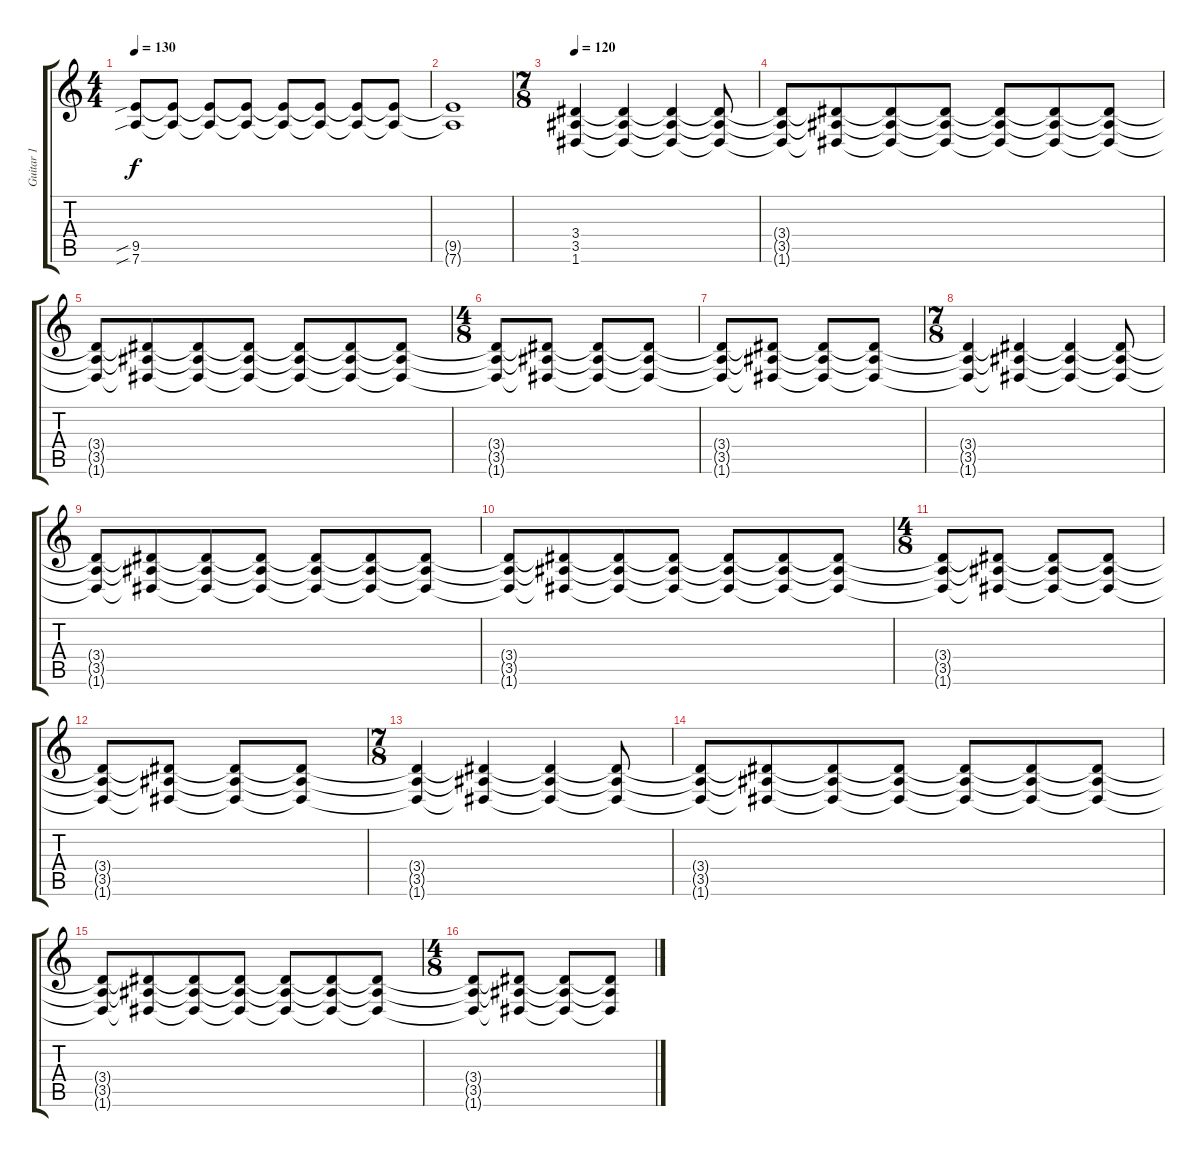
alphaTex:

\track ("Guitar 1" "Guitar 1") {instrument distortionguitar}
\staff {score tabs}
\tuning (D4 A3 F3 C3 G2 D2) {hide}
\ts (4 4)
\tempo 130
\clef g2
\ks c
(9.5{sib} 7.6{sib}).8{dy f} (9.5{t} 7.6{t}).8 (9.5{t} 7.6{t}).8 (9.5{t} 7.6{t}).8 (9.5{t} 7.6{t}).8 (9.5{t} 7.6{t}).8 (9.5{t} 7.6{t}).8 (9.5{t} 7.6{t}).8 |
(9.5{t} 7.6{t}).1 |
\ts (7 8)
\tempo 120
(3.4 3.5 1.6).4 (3.4{t} 3.5{t} 1.6{t}).4 (3.4{t} 3.5{t} 1.6{t}).4 (3.4{t} 3.5{t} 1.6{t}).8 |
(3.4{t} 3.5{t} 1.6{t}).8 (3.4{t} 3.5{t} 1.6{t}).8 (3.4{t} 3.5{t} 1.6{t}).8 (3.4{t} 3.5{t} 1.6{t}).8 (3.4{t} 3.5{t} 1.6{t}).8 (3.4{t} 3.5{t} 1.6{t}).8 (3.4{t} 3.5{t} 1.6{t}).8 |
(3.4{t} 3.5{t} 1.6{t}).8 (3.4{t} 3.5{t} 1.6{t}).8 (3.4{t} 3.5{t} 1.6{t}).8 (3.4{t} 3.5{t} 1.6{t}).8 (3.4{t} 3.5{t} 1.6{t}).8 (3.4{t} 3.5{t} 1.6{t}).8 (3.4{t} 3.5{t} 1.6{t}).8 |
\ts (4 8)
(3.4{t} 3.5{t} 1.6{t}).8 (3.4{t} 3.5{t} 1.6{t}).8 (3.4{t} 3.5{t} 1.6{t}).8 (3.4{t} 3.5{t} 1.6{t}).8 |
(3.4{t} 3.5{t} 1.6{t}).8 (3.4{t} 3.5{t} 1.6{t}).8 (3.4{t} 3.5{t} 1.6{t}).8 (3.4{t} 3.5{t} 1.6{t}).8 |
\ts (7 8)
(3.4{t} 3.5{t} 1.6{t}).4{volume 7} (3.4{t} 3.5{t} 1.6{t}).4 (3.4{t} 3.5{t} 1.6{t}).4 (3.4{t} 3.5{t} 1.6{t}).8 |
(3.4{t} 3.5{t} 1.6{t}).8 (3.4{t} 3.5{t} 1.6{t}).8 (3.4{t} 3.5{t} 1.6{t}).8 (3.4{t} 3.5{t} 1.6{t}).8 (3.4{t} 3.5{t} 1.6{t}).8 (3.4{t} 3.5{t} 1.6{t}).8 (3.4{t} 3.5{t} 1.6{t}).8 |
(3.4{t} 3.5{t} 1.6{t}).8 (3.4{t} 3.5{t} 1.6{t}).8 (3.4{t} 3.5{t} 1.6{t}).8 (3.4{t} 3.5{t} 1.6{t}).8 (3.4{t} 3.5{t} 1.6{t}).8 (3.4{t} 3.5{t} 1.6{t}).8 (3.4{t} 3.5{t} 1.6{t}).8 |
\ts (4 8)
(3.4{t} 3.5{t} 1.6{t}).8 (3.4{t} 3.5{t} 1.6{t}).8 (3.4{t} 3.5{t} 1.6{t}).8 (3.4{t} 3.5{t} 1.6{t}).8 |
(3.4{t} 3.5{t} 1.6{t}).8 (3.4{t} 3.5{t} 1.6{t}).8 (3.4{t} 3.5{t} 1.6{t}).8 (3.4{t} 3.5{t} 1.6{t}).8 |
\ts (7 8)
(3.4{t} 3.5{t} 1.6{t}).4{volume 0} (3.4{t} 3.5{t} 1.6{t}).4 (3.4{t} 3.5{t} 1.6{t}).4 (3.4{t} 3.5{t} 1.6{t}).8 |
(3.4{t} 3.5{t} 1.6{t}).8 (3.4{t} 3.5{t} 1.6{t}).8 (3.4{t} 3.5{t} 1.6{t}).8 (3.4{t} 3.5{t} 1.6{t}).8 (3.4{t} 3.5{t} 1.6{t}).8 (3.4{t} 3.5{t} 1.6{t}).8 (3.4{t} 3.5{t} 1.6{t}).8 |
(3.4{t} 3.5{t} 1.6{t}).8 (3.4{t} 3.5{t} 1.6{t}).8 (3.4{t} 3.5{t} 1.6{t}).8 (3.4{t} 3.5{t} 1.6{t}).8 (3.4{t} 3.5{t} 1.6{t}).8 (3.4{t} 3.5{t} 1.6{t}).8 (3.4{t} 3.5{t} 1.6{t}).8 |
\ts (4 8)
(3.4{t} 3.5{t} 1.6{t}).8 (3.4{t} 3.5{t} 1.6{t}).8 (3.4{t} 3.5{t} 1.6{t}).8 (3.4{t} 3.5{t} 1.6{t}).8
